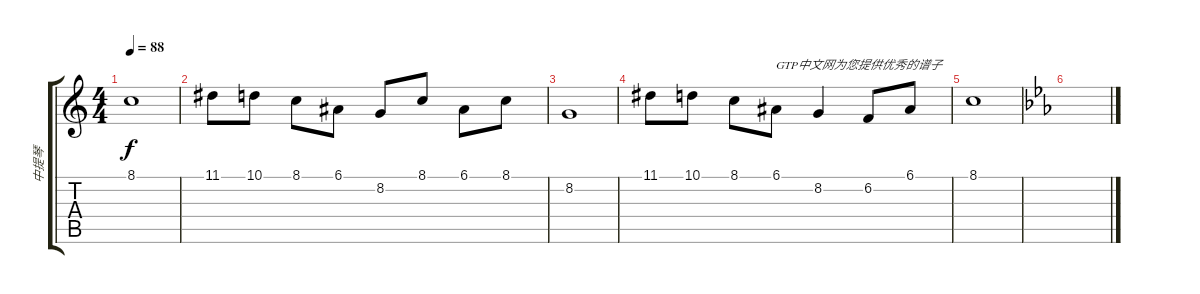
\track ("中提琴" "中提琴") {instrument viola}
\staff {score tabs}
\tuning (E4 B3 G3 D3 A2 E2) {hide}
\ts (4 4)
\tempo 88
\clef g2
\ks c
8.1.1{dy f} |
11.1.8 10.1.8 8.1.8 6.1.8 8.2.8 8.1.8 6.1.8 8.1.8 |
8.2.1 |
11.1.8 10.1.8 8.1.8 6.1.8{txt "GTP中文网为您提供优秀的谱子"} 8.2.4 6.2.8 6.1.8 |
8.1.1 |
\ks eb
